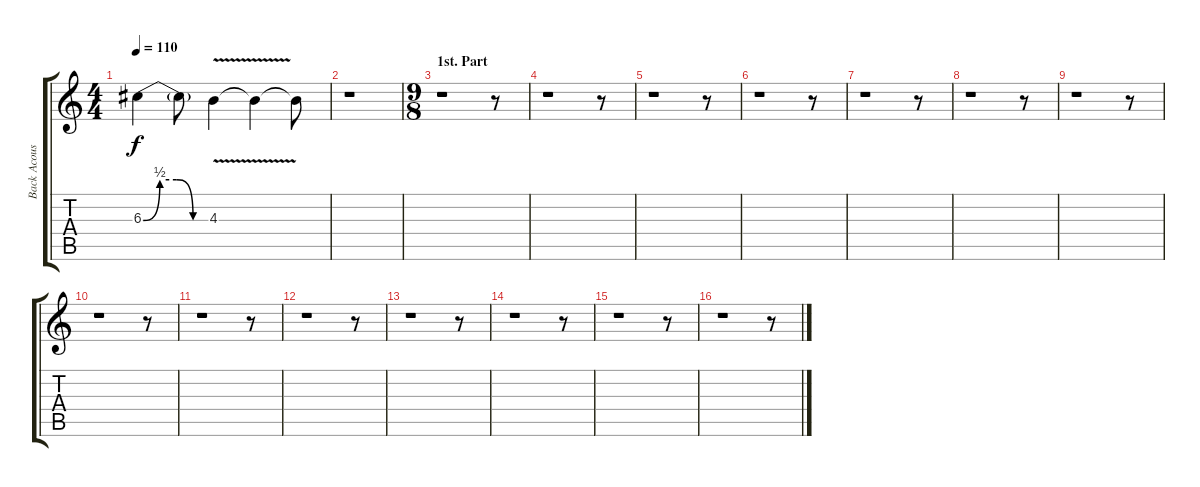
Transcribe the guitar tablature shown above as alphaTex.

\track ("Back Acoustic guitar" "Back Acous") {instrument acousticguitarsteel}
\staff {score tabs}
\tuning (E4 B3 G3 D3 A2 E2) {hide}
\ts (4 4)
\tempo 110
\clef g2
\ks c
6.3{be (custom 0 0 15 2 30 2 45 0 60 0)}.4{dy f} 6.3{t}.8 4.3{v}.4 4.3{t}.4 4.3{t}.8 |
r.1 |
\ts (9 8)
\section ("" "1st. Part")
r.1 r.8 |
r.1 r.8 |
r.1 r.8 |
r.1 r.8 |
r.1 r.8 |
r.1 r.8 |
r.1 r.8 |
r.1 r.8 |
r.1 r.8 |
r.1 r.8 |
r.1 r.8 |
r.1 r.8 |
r.1 r.8 |
r.1 r.8
